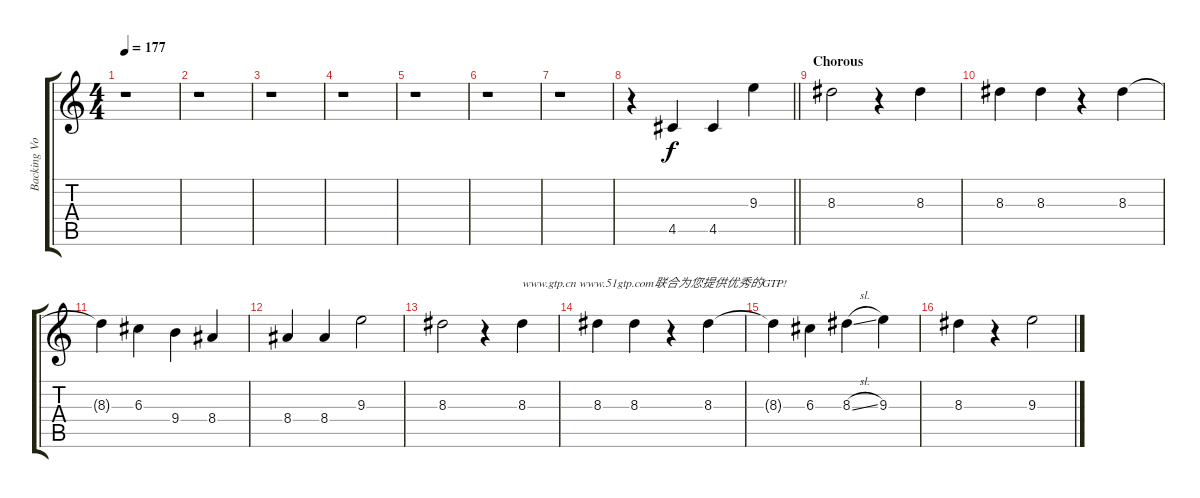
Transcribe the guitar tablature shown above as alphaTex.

\track ("Backing Vocals" "Backing Vo") {instrument contrabass}
\staff {score tabs}
\tuning (E4 B3 G3 D3 A2 E2) {hide}
\ts (4 4)
\tempo 177
\clef g2
\ks c
r.1{dy f} |
r.1 |
r.1 |
r.1 |
r.1 |
r.1 |
r.1 |
\barLineRight lightlight
r.4 4.5.4 4.5.4 9.3.4 |
\section ("" "Chorous")
8.3.2 r.4 8.3.4 |
8.3.4 8.3.4 r.4 8.3.4 |
8.3{t}.4 6.3.4 9.4.4 8.4.4 |
8.4.4 8.4.4 9.3.2 |
8.3.2 r.4 8.3.4{txt "www.gtp.cn www.51gtp.com联合为您提供优秀的GTP!"} |
8.3.4 8.3.4 r.4 8.3.4 |
8.3{t}.4 6.3.4 8.3{sl}.4 9.3.4 |
8.3.4 r.4 9.3.2
